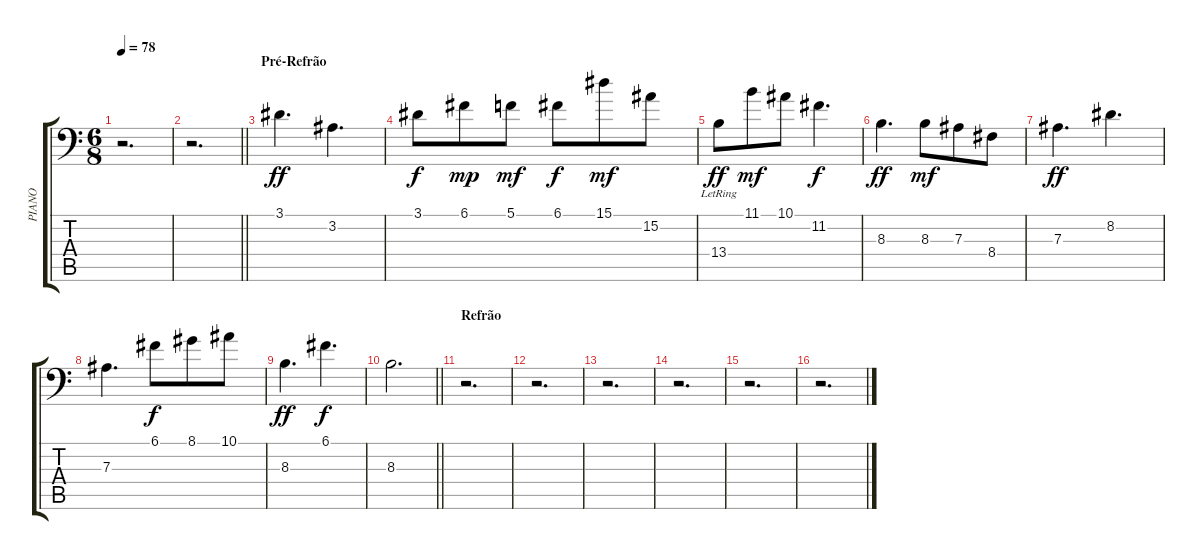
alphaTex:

\track ("PIANO" "PIANO") {instrument brightacousticpiano}
\staff {score tabs}
\tuning (C4 G3 Eb3 Bb2 F2 Bb1) {hide}
\ts (6 8)
\tempo 78
\clef f4
\ks c
r.2{d dy ff} |
\barLineRight lightlight
r.2{d} |
\section ("" "Pré-Refrão")
3.1.4{d} 3.2.4{d} |
3.1.8{dy f} 6.1.8{dy mp} 5.1.8{dy mf} 6.1.8{dy f} 15.1.8{dy mf} 15.2.8 |
13.4{lr}.8{dy ff} 11.1.8{dy mf} 10.1.8 11.2.4{d dy f} |
8.3.4{d dy ff} 8.3.8{dy mf} 7.3.8 8.4.8 |
7.3.4{d dy ff} 8.2.4{d} |
7.3.4{d} 6.1.8{dy f} 8.1.8 10.1.8 |
8.3.4{d dy ff} 6.1.4{d dy f} |
\barLineRight lightlight
8.3.2{d} |
\section ("" "Refrão")
r.2{d} |
r.2{d} |
r.2{d} |
r.2{d} |
r.2{d} |
r.2{d}
